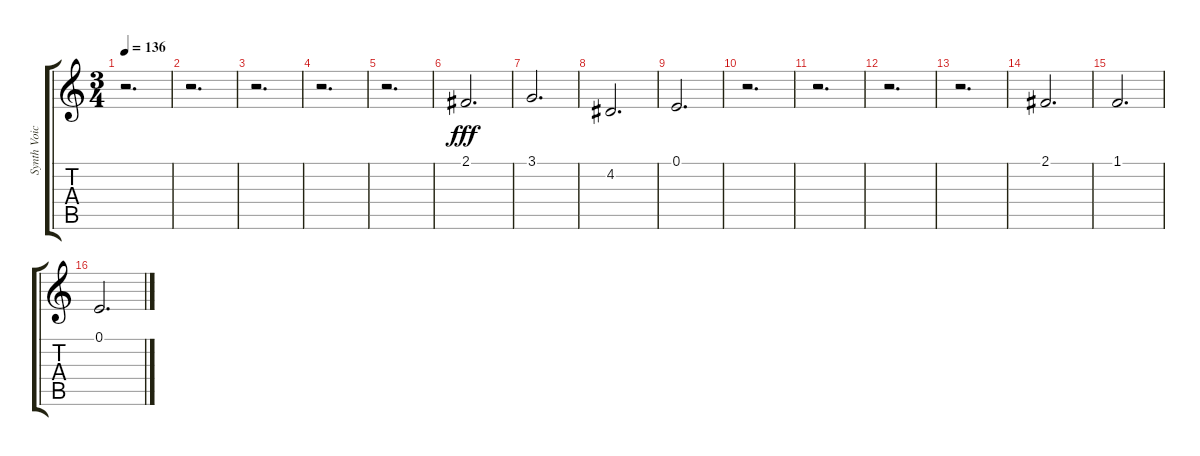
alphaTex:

\track ("Synth Voice" "Synth Voic") {instrument synthvoice}
\staff {score tabs}
\tuning (E4 B3 G3 D3 A2 E2) {hide}
\ts (3 4)
\tempo 136
\clef g2
\ks c
r.2{d dy fff} |
r.2{d} |
r.2{d} |
r.2{d} |
r.2{d} |
2.1.2{d} |
3.1.2{d} |
4.2.2{d} |
0.1.2{d} |
r.2{d} |
r.2{d} |
r.2{d} |
r.2{d} |
2.1.2{d} |
1.1.2{d} |
0.1.2{d}
